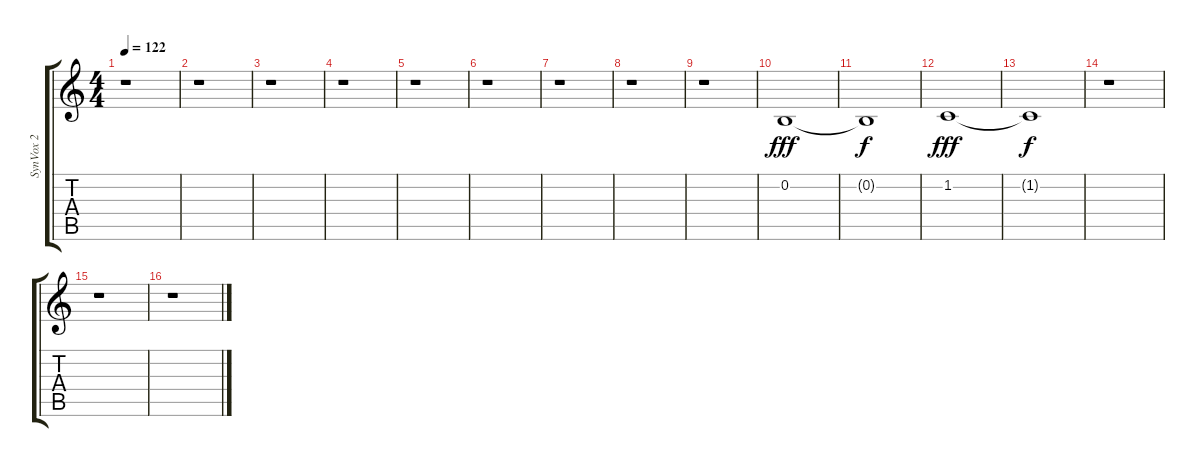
\track ("SynVox 2" "SynVox 2") {instrument synthvoice}
\staff {score tabs}
\tuning (E4 B3 G3 D3 A2 E2) {hide}
\ts (4 4)
\tempo 122
\clef g2
\ks c
r.1{dy f} |
r.1 |
r.1 |
r.1 |
r.1 |
r.1 |
r.1 |
r.1 |
r.1 |
0.2.1{dy fff} |
0.2{t}.1{dy f} |
1.2.1{dy fff} |
1.2{t}.1{dy f} |
r.1 |
r.1 |
r.1
